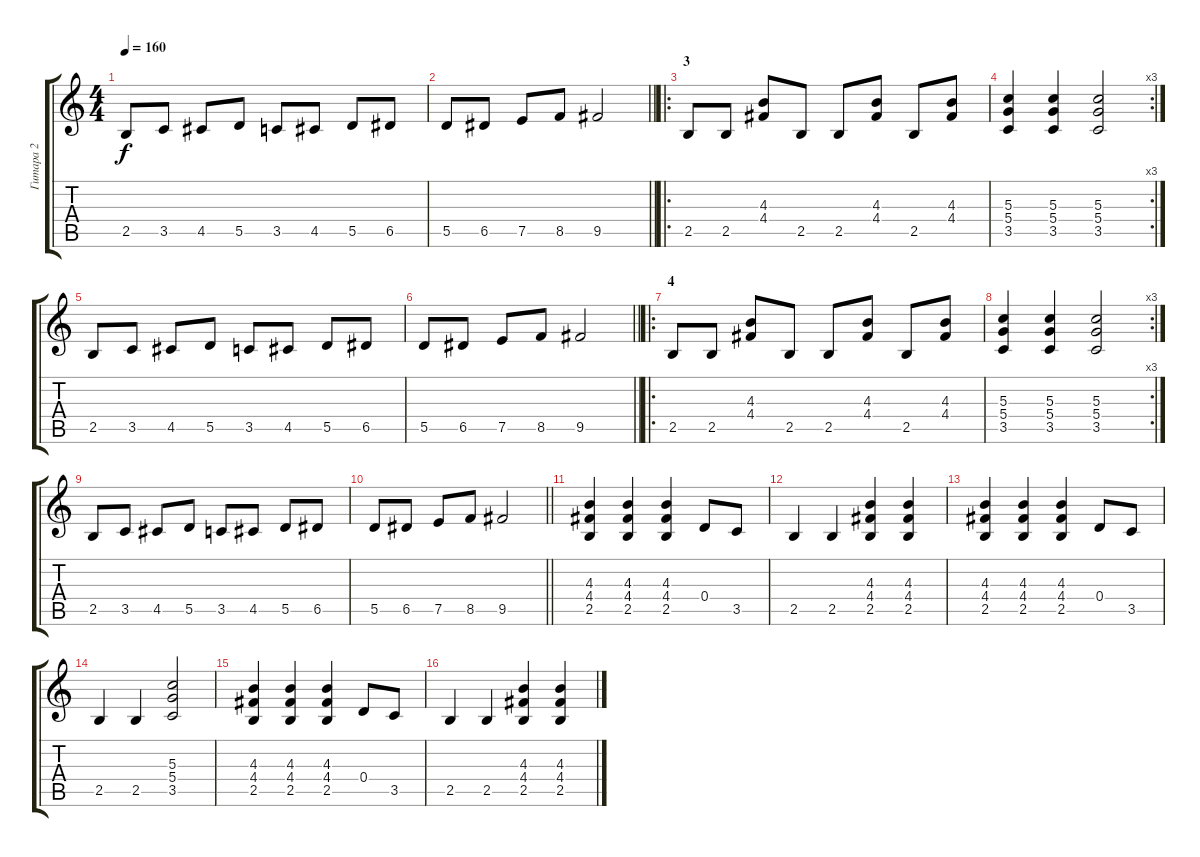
\track ("Гитара 2" "Гитара 2") {instrument overdrivenguitar}
\staff {score tabs}
\tuning (E4 B3 G3 D3 A2 E2) {hide}
\ts (4 4)
\tempo 160
\clef g2
\ks c
2.5.8{dy f} 3.5.8 4.5.8 5.5.8 3.5.8 4.5.8 5.5.8 6.5.8 |
\barLineRight lightlight
5.5.8 6.5.8 7.5.8 8.5.8 9.5.2 |
\ro
\section ("" "3")
2.5.8 2.5.8 (4.3 4.4).8 2.5.8 2.5.8 (4.3 4.4).8 2.5.8 (4.3 4.4).8 |
\rc 3
(5.3 5.4 3.5).4 (5.3 5.4 3.5).4 (5.3 5.4 3.5).2 |
2.5.8 3.5.8 4.5.8 5.5.8 3.5.8 4.5.8 5.5.8 6.5.8 |
\barLineRight lightlight
5.5.8 6.5.8 7.5.8 8.5.8 9.5.2 |
\ro
\section ("" "4")
2.5.8 2.5.8 (4.3 4.4).8 2.5.8 2.5.8 (4.3 4.4).8 2.5.8 (4.3 4.4).8 |
\rc 3
(5.3 5.4 3.5).4 (5.3 5.4 3.5).4 (5.3 5.4 3.5).2 |
2.5.8 3.5.8 4.5.8 5.5.8 3.5.8 4.5.8 5.5.8 6.5.8 |
\barLineRight lightlight
5.5.8 6.5.8 7.5.8 8.5.8 9.5.2 |
(4.3 4.4 2.5).4 (4.3 4.4 2.5).4 (4.3 4.4 2.5).4 0.4.8 3.5.8 |
2.5.4 2.5.4 (4.3 4.4 2.5).4 (4.3 4.4 2.5).4 |
(4.3 4.4 2.5).4 (4.3 4.4 2.5).4 (4.3 4.4 2.5).4 0.4.8 3.5.8 |
2.5.4 2.5.4 (5.3 5.4 3.5).2 |
(4.3 4.4 2.5).4 (4.3 4.4 2.5).4 (4.3 4.4 2.5).4 0.4.8 3.5.8 |
2.5.4 2.5.4 (4.3 4.4 2.5).4 (4.3 4.4 2.5).4
